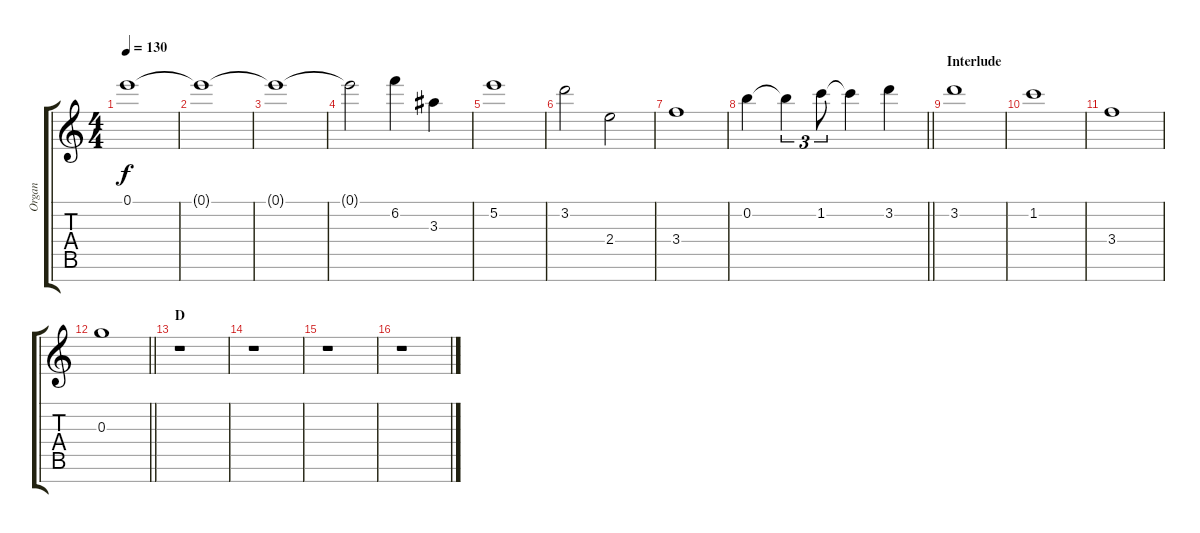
\track ("Organ" "Organ") {instrument rockorgan}
\staff {score tabs}
\tuning (E6 B5 G5 D5 A4 E4 B3) {hide}
\ts (4 4)
\tempo 130
\clef g2
\ks c
0.1.1{dy f} |
0.1{t}.1 |
0.1{t}.1 |
0.1{t}.2 6.2.4 3.3.4 |
5.2.1 |
3.2.2 2.4.2 |
3.4.1 |
\barLineRight lightlight
0.2.4 0.2{t}.4{tu (3 2)} 1.2.8{tu (3 2)} 1.2{t}.4 3.2.4 |
\section ("" "Interlude")
3.2.1 |
1.2.1 |
3.4.1 |
\barLineRight lightlight
0.3.1 |
\section ("" "D")
r.1 |
r.1 |
r.1 |
r.1
